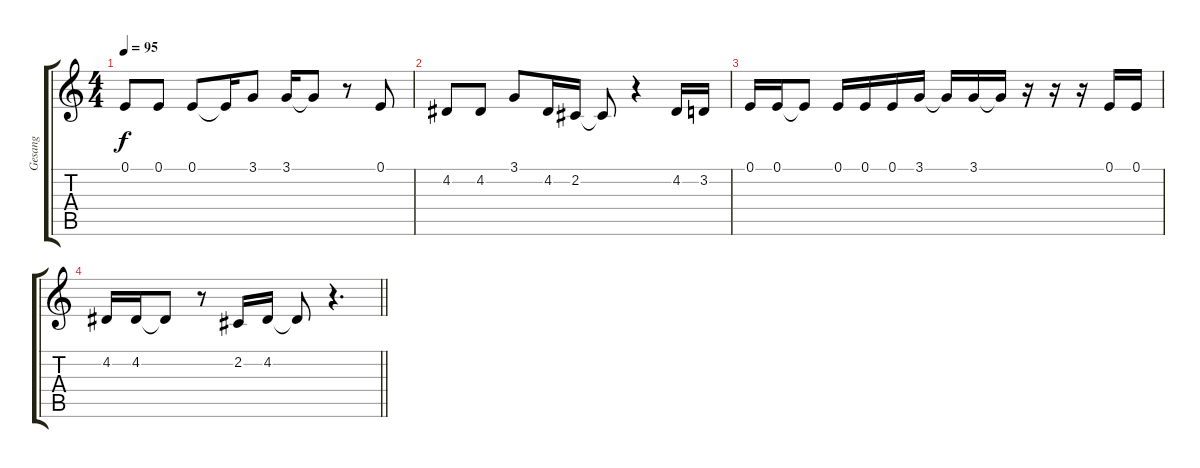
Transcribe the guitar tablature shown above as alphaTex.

\track ("Gesang" "Gesang") {instrument oboe}
\staff {score tabs}
\tuning (E4 B3 G3 D3 A2 E2) {hide}
\ts (4 4)
\tempo 95
\clef g2
\ks c
0.1.8{dy f} 0.1.8 0.1.8 0.1{t}.16 3.1.8 3.1.16 3.1{t}.8 r.8 0.1.8 |
4.2.8 4.2.8 3.1.8 4.2.16 2.2.16 2.2{t}.8 r.4 4.2.16 3.2.16 |
0.1.16 0.1.16 0.1{t}.8 0.1.16 0.1.16 0.1.16 3.1.16 3.1{t}.16 3.1.16 3.1{t}.16 r.16 r.16 r.16 0.1.16 0.1.16 |
\barLineRight lightlight
4.2.16 4.2.16 4.2{t}.8 r.8 2.2.16 4.2.16 4.2{t}.8 r.4{d}
